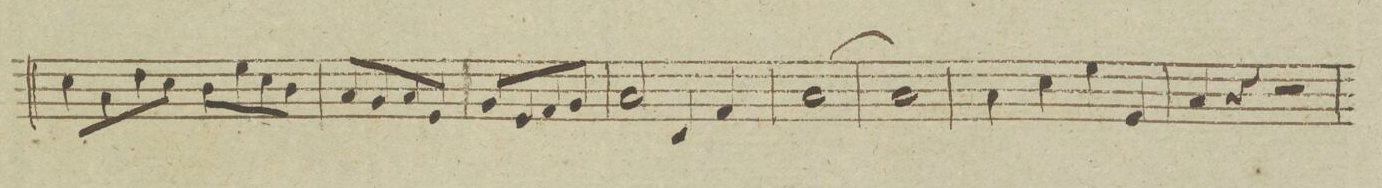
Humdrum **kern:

**kern	**dynam
*I"Basso	*
*clefF4	*
*k[]	*
*met(c|)	*
*M2/2	*
8E\L	.
8C/	.
8F\	.
8E\J	.
8D\L	.
8G\	.
8E\	.
8D\J	.
=194	=194
8C/L	.
8BB/	.
8C/	.
8GG/J	.
8BB/L	.
8GG/	.
8AA/	.
8BB/J	.
=195	=195
2C/	.
4FF/	.
4AA/	.
=196	=196
[>1C/	.
=197	=197
1C/]	.
=198	=198
4C\	.
4E\	.
4G\	.
4GG/	.
=199	=199
4C/	.
4r	.
2r	.
=200	=200
*-	*-
